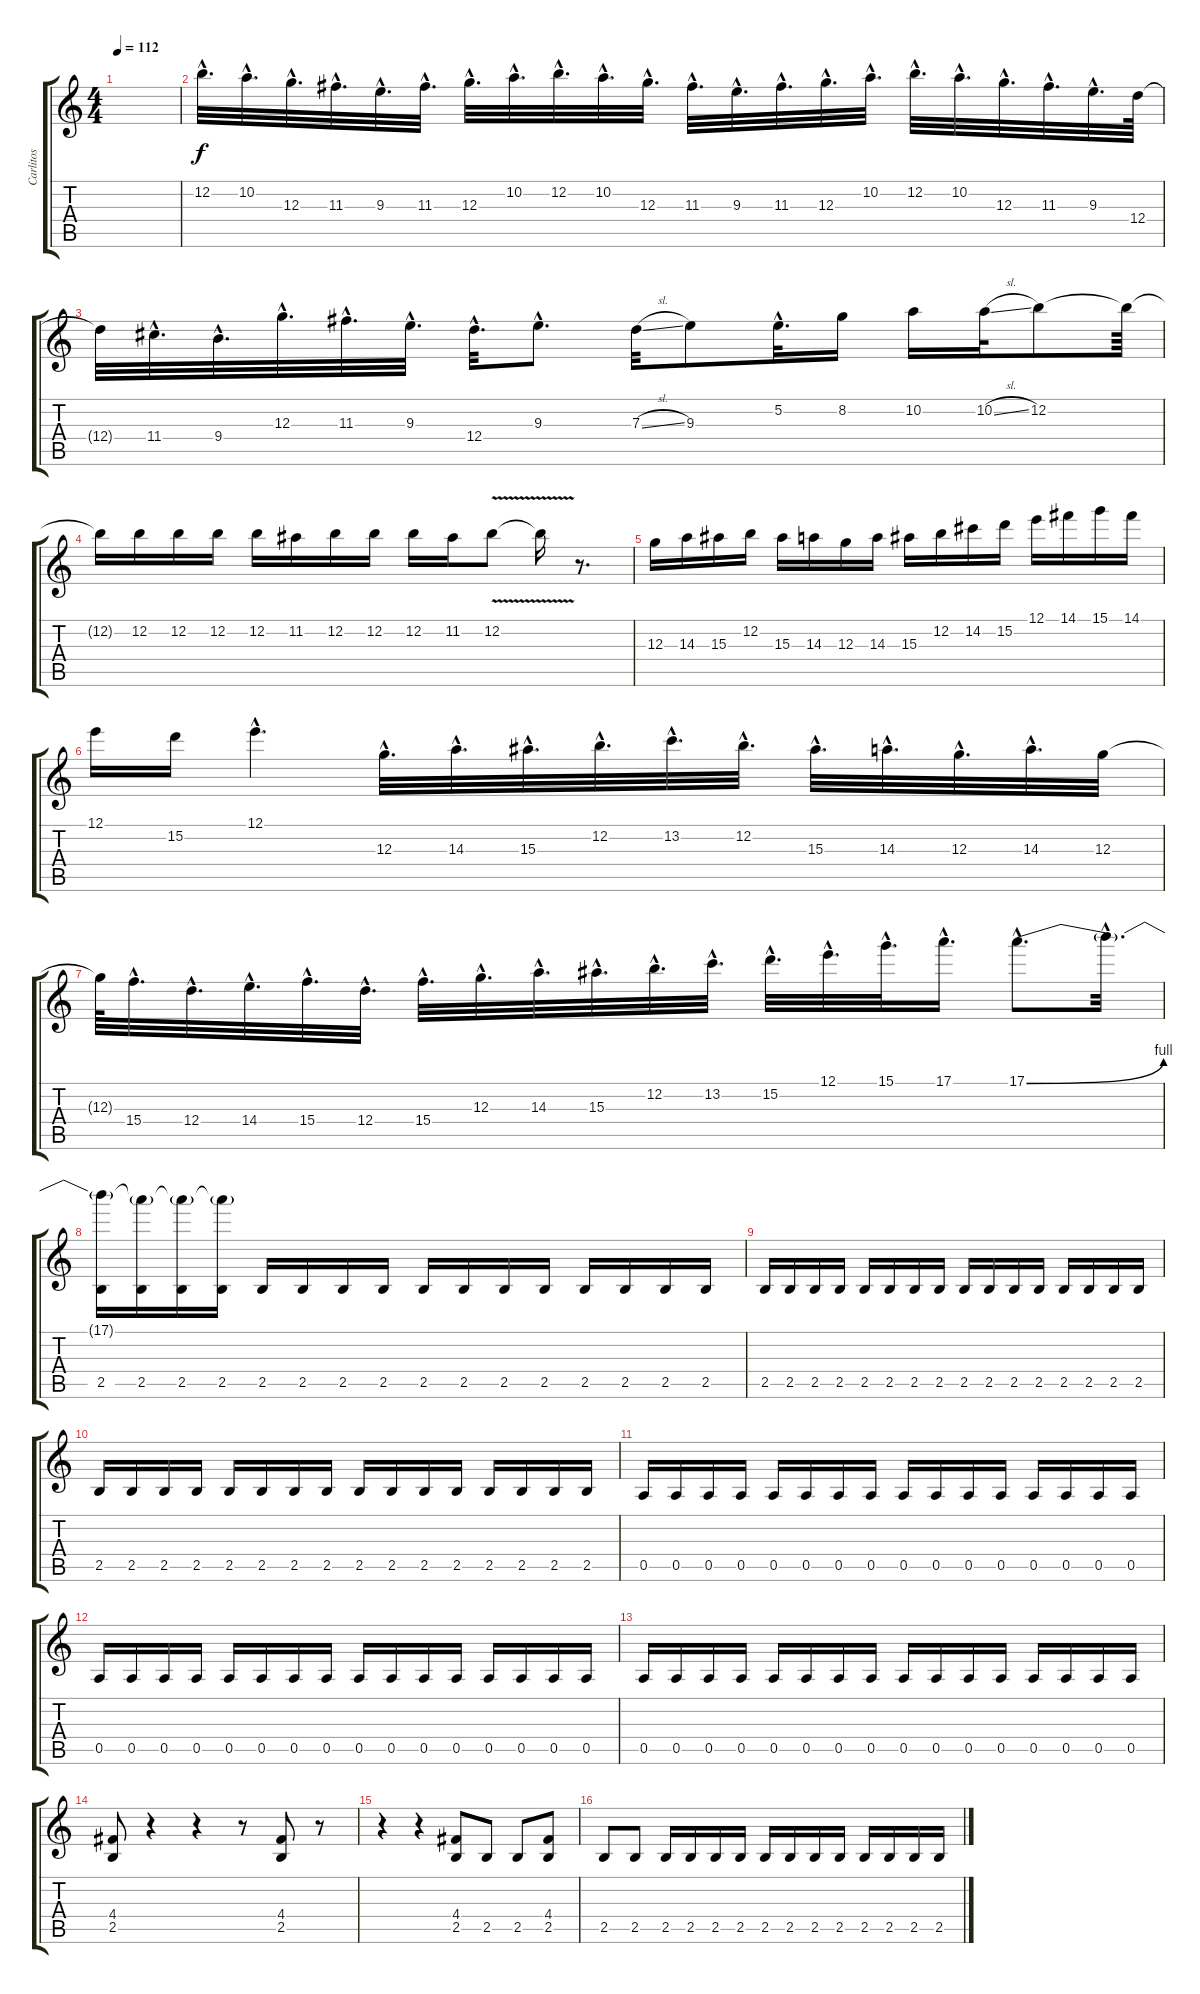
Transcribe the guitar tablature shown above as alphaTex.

\track ("Carlitos" "Carlitos") {instrument distortionguitar}
\staff {score tabs}
\tuning (E4 B3 G3 D3 A2 E2) {hide}
\ts (4 4)
\tempo 112
\clef g2
\ks c
|
12.2{hac}.32{d} 10.2{hac}.32{d} 12.3{hac}.32{d} 11.3{hac}.32{d} 9.3{hac}.32{d} 11.3{hac}.32{d} 12.3{hac}.32{d} 10.2{hac}.32{d} 12.2{hac}.32{d} 10.2{hac}.32{d} 12.3{hac}.32{d} 11.3{hac}.32{d} 9.3{hac}.32{d} 11.3{hac}.32{d} 12.3{hac}.32{d} 10.2{hac}.32{d} 12.2{hac}.32{d} 10.2{hac}.32{d} 12.3{hac}.32{d} 11.3{hac}.32{d} 9.3{hac}.32{d} 12.4.64 |
12.4{t}.32 11.4{hac}.32{d} 9.4{hac}.32{d} 12.3{hac}.32{d} 11.3{hac}.32{d} 9.3{hac}.32{d} 12.4{hac}.32{d} 9.3{hac}.8{d} 7.3{sl}.32 9.3.8 5.2{hac}.32{d} 8.2.16 10.2.16 10.2{sl}.32 12.2.8 12.2{t}.64 |
12.2{t}.16 12.2.16 12.2.16 12.2.16 12.2.16 11.2.16 12.2.16 12.2.16 12.2.16 11.2.16 12.2{v}.8 12.2{t}.16 r.8{d} |
12.3.16 14.3.16 15.3.16 12.2.16 15.3.16 14.3.16 12.3.16 14.3.16 15.3.16 12.2.16 14.2.16 15.2.16 12.1.16 14.1.16 15.1.16 14.1.16 |
12.1.16 15.2.16 12.1{hac}.4{d} 12.3{hac}.32{d} 14.3{hac}.32{d} 15.3{hac}.32{d} 12.2{hac}.32{d} 13.2{hac}.32{d} 12.2{hac}.32{d} 15.3{hac}.32{d} 14.3{hac}.32{d} 12.3{hac}.32{d} 14.3{hac}.32{d} 12.3.32 |
12.3{t}.64 15.4{hac}.32{d} 12.4{hac}.32{d} 14.4{hac}.32{d} 15.4{hac}.32{d} 12.4{hac}.32{d} 15.4{hac}.32{d} 12.3{hac}.32{d} 14.3{hac}.32{d} 15.3{hac}.32{d} 12.2{hac}.32{d} 13.2{hac}.32{d} 15.2{hac}.32{d} 12.1{hac}.32{d} 15.1{hac}.32{d} 17.1{hac}.16{d} 17.1{be (bend 0 0 60 4) hac}.8{d} 17.1{hac t}.32{d} |
(17.1{t} 2.5).16{volume 12} (17.1{t} 2.5).16 (17.1{t} 2.5).16 (17.1{t} 2.5).16 2.5.16 2.5.16 2.5.16 2.5.16 2.5.16 2.5.16 2.5.16 2.5.16 2.5.16 2.5.16 2.5.16 2.5.16 |
2.5.16 2.5.16 2.5.16 2.5.16 2.5.16 2.5.16 2.5.16 2.5.16 2.5.16 2.5.16 2.5.16 2.5.16 2.5.16 2.5.16 2.5.16 2.5.16 |
2.5.16 2.5.16 2.5.16 2.5.16 2.5.16 2.5.16 2.5.16 2.5.16 2.5.16 2.5.16 2.5.16 2.5.16 2.5.16 2.5.16 2.5.16 2.5.16 |
0.5.16 0.5.16 0.5.16 0.5.16 0.5.16 0.5.16 0.5.16 0.5.16 0.5.16 0.5.16 0.5.16 0.5.16 0.5.16 0.5.16 0.5.16 0.5.16 |
0.5.16 0.5.16 0.5.16 0.5.16 0.5.16 0.5.16 0.5.16 0.5.16 0.5.16 0.5.16 0.5.16 0.5.16 0.5.16 0.5.16 0.5.16 0.5.16 |
0.5.16 0.5.16 0.5.16 0.5.16 0.5.16 0.5.16 0.5.16 0.5.16 0.5.16 0.5.16 0.5.16 0.5.16 0.5.16 0.5.16 0.5.16 0.5.16 |
(4.4 2.5).8 r.4 r.4 r.8 (4.4 2.5).8 r.8 |
r.4 r.4 (4.4 2.5).8 2.5.8 2.5.8 (4.4 2.5).8 |
2.5.8 2.5.8 2.5.16 2.5.16 2.5.16 2.5.16 2.5.16 2.5.16 2.5.16 2.5.16 2.5.16 2.5.16 2.5.16 2.5.16
